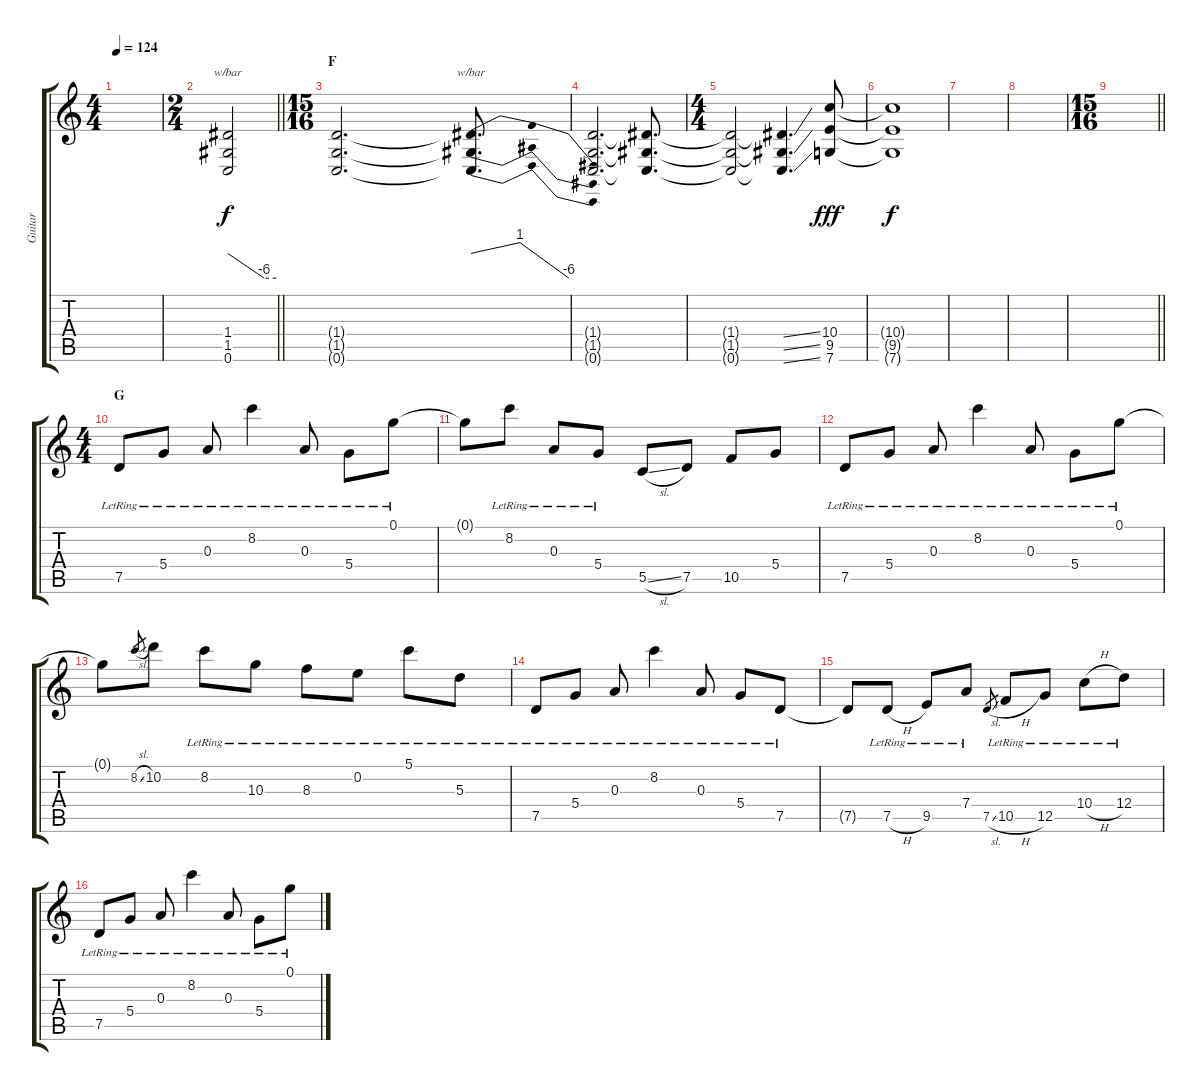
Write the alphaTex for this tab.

\track ("Guitar" "Guitar") {instrument distortionguitar}
\staff {score tabs}
\tuning (G4 E4 A3 D3 G2 C2) {hide}
\ts (4 4)
\tempo 124
\clef g2
\ks c
|
\ts (2 4)
\barLineRight lightlight
(1.4 1.5 0.6).2{tbe (custom default 0 0 45 -24 60 -24)} |
\ts (15 16)
\section ("" "F")
(1.4{t} 1.5{t} 0.6{t}).2{d} (1.4{t} 1.5{t} 0.6{t}).8{d tbe (dip default 0 0 30 4 60 -24)} |
(1.4{t} 1.5{t} 0.6{t}).2{d} (1.4{t} 1.5{t} 0.6{t}).8{d} |
\ts (4 4)
(1.4{t} 1.5{t} 0.6{t}).2 (1.4{ss t} 1.5{ss t} 0.6{ss t}).4{d} (10.4 9.5 7.6).8{dy fff} |
(10.4{t} 9.5{t} 7.6{t}).1{dy f} |
|
|
\ts (15 16)
\barLineRight lightlight
|
\ts (4 4)
\section ("" "G")
7.5{lr}.8{instrument electricguitarclean} 5.4{lr}.8 0.3{lr}.8 8.2{lr}.4 0.3{lr}.8 5.4{lr}.8 0.1{lr}.8 |
0.1{t}.8 8.2{lr}.8 0.3{lr}.8 5.4{lr}.8 5.5{sl}.8 7.5.8 10.5.8 5.4.8 |
7.5{lr}.8 5.4{lr}.8 0.3{lr}.8 8.2{lr}.4 0.3{lr}.8 5.4{lr}.8 0.1{lr}.8 |
0.1{t}.8 8.2{sl}.8{gr} 10.2.8 8.2{lr}.8 10.3{lr}.8 8.3{lr}.8 0.2{lr}.8 5.1{lr}.8 5.3{lr}.8 |
7.5{lr}.8 5.4{lr}.8 0.3{lr}.8 8.2{lr}.4 0.3{lr}.8 5.4{lr}.8 7.5{lr}.8 |
7.5{t}.8 7.5{h lr}.8 9.5{lr}.8 7.4{lr}.8 7.5{sl}.8{gr} 10.5{h lr}.8 12.5{lr}.8 10.4{h lr}.8 12.4{lr}.8 |
7.5{lr}.8 5.4{lr}.8 0.3{lr}.8 8.2{lr}.4 0.3{lr}.8 5.4{lr}.8 0.1{lr}.8
